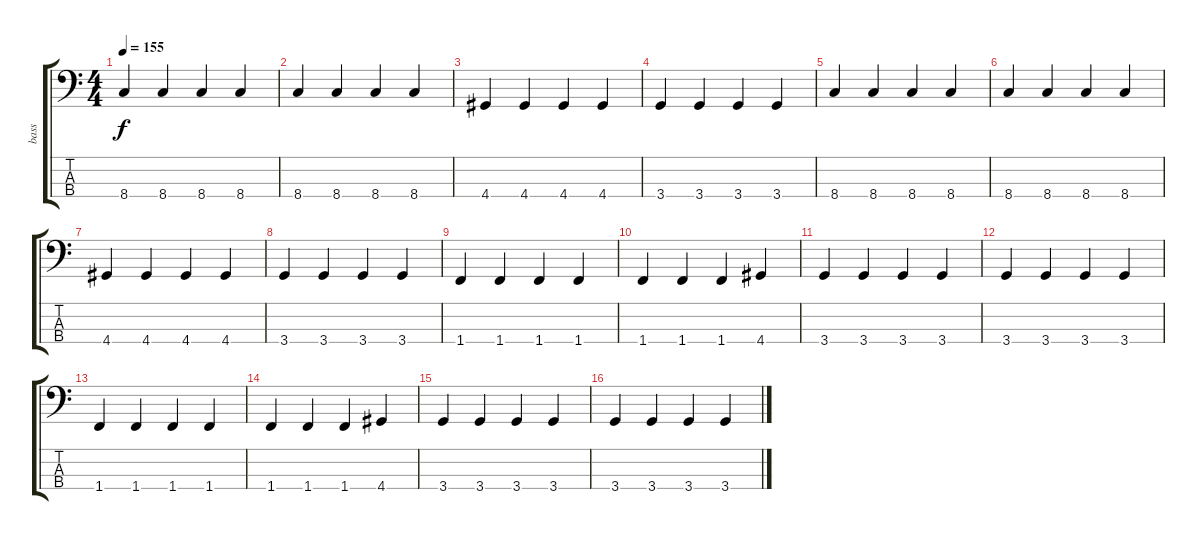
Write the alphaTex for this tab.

\track ("bass" "bass") {instrument electricbassfinger}
\staff {score tabs}
\tuning (G2 D2 A1 E1) {hide}
\ts (4 4)
\tempo 155
\clef f4
\ks c
8.4.4{dy f} 8.4.4 8.4.4 8.4.4 |
8.4.4 8.4.4 8.4.4 8.4.4 |
4.4.4 4.4.4 4.4.4 4.4.4 |
3.4.4 3.4.4 3.4.4 3.4.4 |
8.4.4 8.4.4 8.4.4 8.4.4 |
8.4.4 8.4.4 8.4.4 8.4.4 |
4.4.4 4.4.4 4.4.4 4.4.4 |
3.4.4 3.4.4 3.4.4 3.4.4 |
1.4.4 1.4.4 1.4.4 1.4.4 |
1.4.4 1.4.4 1.4.4 4.4.4 |
3.4.4 3.4.4 3.4.4 3.4.4 |
3.4.4 3.4.4 3.4.4 3.4.4 |
1.4.4 1.4.4 1.4.4 1.4.4 |
1.4.4 1.4.4 1.4.4 4.4.4 |
3.4.4 3.4.4 3.4.4 3.4.4 |
3.4.4 3.4.4 3.4.4 3.4.4
